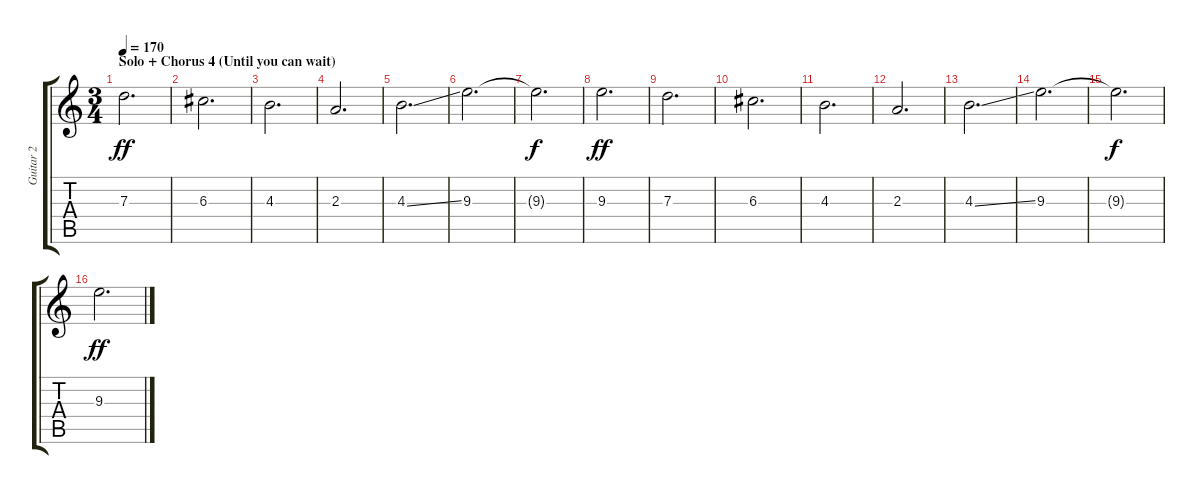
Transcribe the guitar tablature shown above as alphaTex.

\track ("Guitar 2" "Guitar 2") {instrument overdrivenguitar}
\staff {score tabs}
\tuning (E4 B3 G3 D3 A2 E2) {hide}
\ts (3 4)
\section ("" "Solo + Chorus 4 (Until you can wait)")
\tempo 170
\clef g2
\ks c
7.3.2{d dy ff} |
6.3.2{d} |
4.3.2{d} |
2.3.2{d} |
4.3{ss}.2{d} |
9.3.2{d} |
9.3{t}.2{d dy f} |
9.3.2{d dy ff} |
7.3.2{d} |
6.3.2{d} |
4.3.2{d} |
2.3.2{d} |
4.3{ss}.2{d} |
9.3.2{d} |
9.3{t}.2{d dy f} |
9.3.2{d dy ff}
